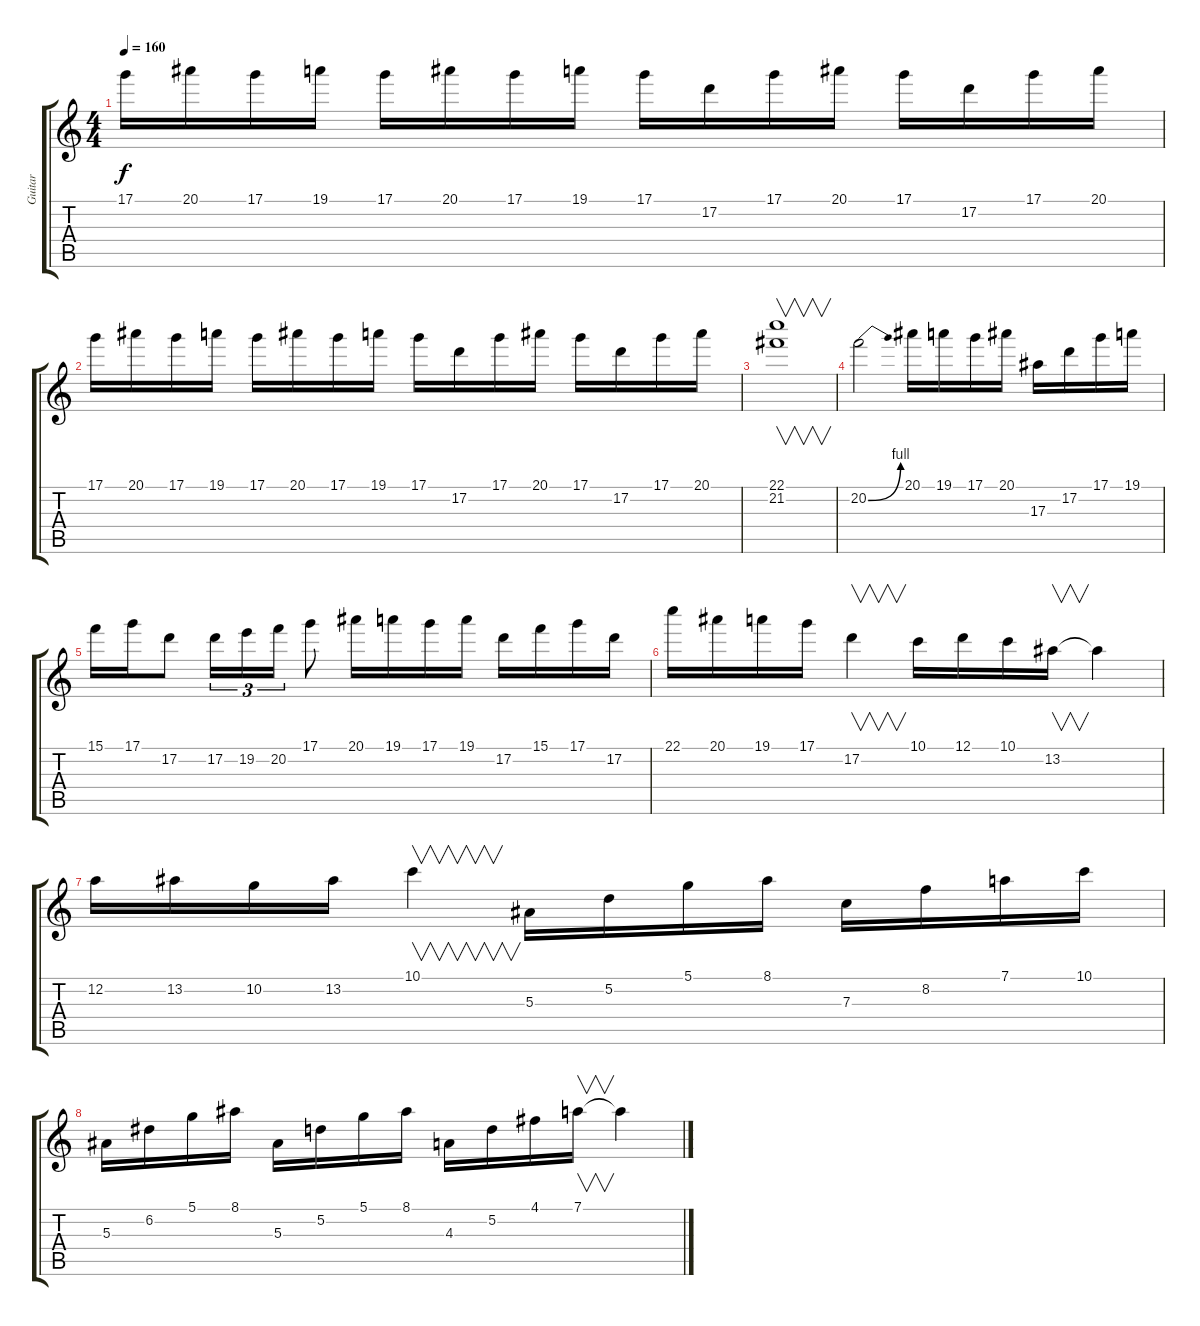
\track ("Guitar" "Guitar") {instrument distortionguitar}
\staff {score tabs}
\tuning (D4 A3 F3 C3 G2 D2) {hide}
\ts (4 4)
\tempo 160
\clef g2
\ks c
17.1.16{dy f} 20.1.16 17.1.16 19.1.16 17.1.16 20.1.16 17.1.16 19.1.16 17.1.16 17.2.16 17.1.16 20.1.16 17.1.16 17.2.16 17.1.16 20.1.16 |
17.1.16 20.1.16 17.1.16 19.1.16 17.1.16 20.1.16 17.1.16 19.1.16 17.1.16 17.2.16 17.1.16 20.1.16 17.1.16 17.2.16 17.1.16 20.1.16 |
(22.1 21.2).1{v} |
20.2{be (bend 0 0 60 4)}.2 20.1.16 19.1.16 17.1.16 20.1.16 17.3.16 17.2.16 17.1.16 19.1.16 |
15.1.16 17.1.16 17.2.8 17.2.16{tu (3 2)} 19.2.16{tu (3 2)} 20.2.16{tu (3 2)} 17.1.8 20.1.16 19.1.16 17.1.16 19.1.16 17.2.16 15.1.16 17.1.16 17.2.16 |
22.1.16 20.1.16 19.1.16 17.1.16 17.2.4{v} 10.1.16 12.1.16 10.1.16 13.2.16{v} 13.2{t}.4 |
12.2.16 13.2.16 10.2.16 13.2.16 10.1.4{v} 5.3.16 5.2.16 5.1.16 8.1.16 7.3.16 8.2.16 7.1.16 10.1.16 |
5.3.16 6.2.16 5.1.16 8.1.16 5.3.16 5.2.16 5.1.16 8.1.16 4.3.16 5.2.16 4.1.16 7.1.16{v} 7.1{t}.4
